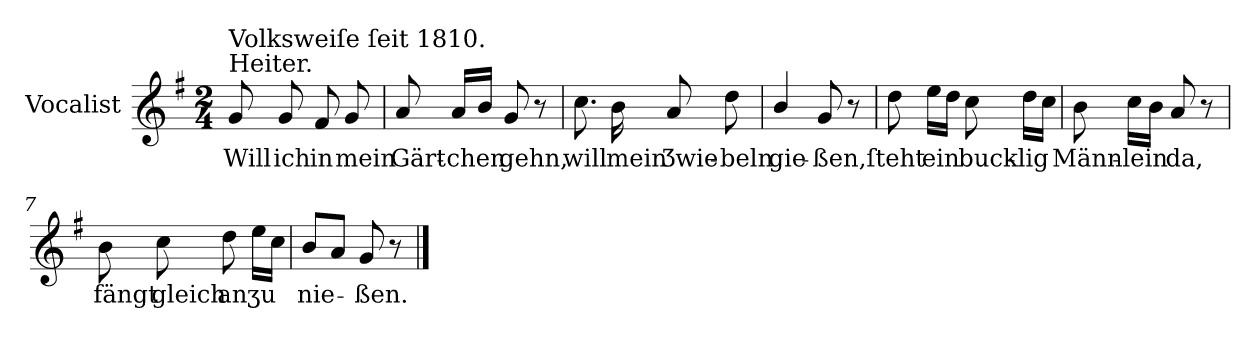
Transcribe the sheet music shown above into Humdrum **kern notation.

**kern	**text
*part1	*part1
*staff1	*staff1
*I"Vocalist	*
*k[f#]	*
*G:	*
*M2/4	*
=1	=1
!LO:TX:a:t=Heiter.	!
!LO:TX:a:t=Volksweiſe ſeit 1810.	!
8g	Will
8g	ich
8f#	in
8g	mein
=2	=2
8a	Gärt-
16aLL	-chen
16bJJ	.
8g	gehn,
8r	.
=3	=3
8.cc	will
16b	mein
8a	Ʒwie-
8dd	-beln
=4	=4
4b/	gie-
8g	-ßen,
8r	.
=5	=5
8dd	ſteht
16eeLL	ein
16ddJJ	.
8cc	buck-
16ddLL	-lig
16ccJJ	.
=6	=6
8b	Männ-
16ccLL	-lein
16bJJ	.
8a	da,
8r	.
=7	=7
8b	fängt
8cc	gleich
8dd	an
16eeLL	ʒu
16ccJJ	.
=8	=8
8bL	nie-
8aJ	.
8g	-ßen.
8r	.
==	==
*-	*-
